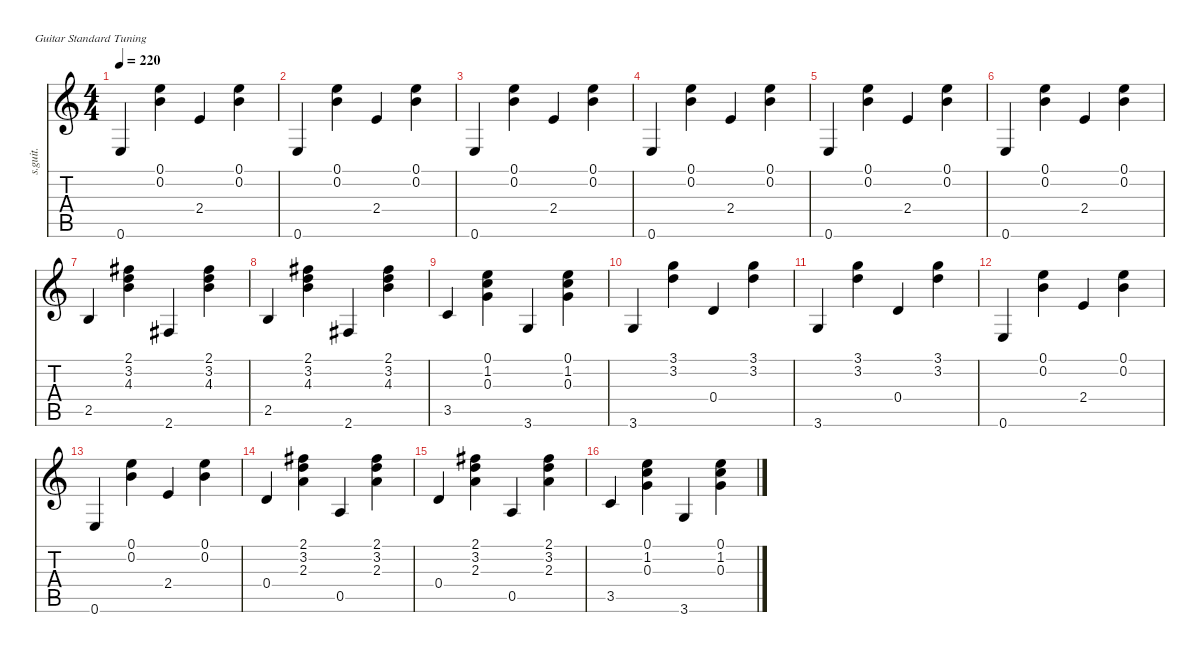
\defaultSystemsLayout 4
\hideDynamics
\bracketExtendMode nobrackets
\track ("Steel Guitar" "s.guit.") {instrument acousticguitarsteel}
\staff {score tabs}
\tuning (E4 B3 G3 D3 A2 E2)
\ts (4 4)
\tempo 220
\clef g2
\ks c
0.6.4{dy mf instrument acousticguitarsteel} (0.1 0.2).4 2.4.4 (0.1 0.2).4 |
0.6.4 (0.1 0.2).4 2.4.4 (0.1 0.2).4 |
0.6.4 (0.1 0.2).4 2.4.4 (0.1 0.2).4 |
0.6.4 (0.1 0.2).4 2.4.4 (0.1 0.2).4 |
0.6.4 (0.1 0.2).4 2.4.4 (0.1 0.2).4 |
0.6.4 (0.1 0.2).4 2.4.4 (0.1 0.2).4 |
2.5.4 (2.1{acc #} 3.2 4.3).4 2.6{acc #}.4 (2.1{acc #} 3.2 4.3).4 |
2.5.4 (2.1{acc #} 3.2 4.3).4 2.6{acc #}.4 (2.1{acc #} 3.2 4.3).4 |
3.5.4 (0.1 1.2 0.3).4 3.6.4 (0.1 1.2 0.3).4 |
3.6.4 (3.1 3.2).4 0.4.4 (3.1 3.2).4 |
3.6.4 (3.1 3.2).4 0.4.4 (3.1 3.2).4 |
0.6.4 (0.1 0.2).4 2.4.4 (0.1 0.2).4 |
0.6.4 (0.1 0.2).4 2.4.4 (0.1 0.2).4 |
0.4.4 (2.1{acc #} 3.2 2.3).4 0.5.4 (2.1{acc #} 3.2 2.3).4 |
0.4.4 (2.1{acc #} 3.2 2.3).4 0.5.4 (2.1{acc #} 3.2 2.3).4 |
3.5.4 (0.1 1.2 0.3).4 3.6.4 (0.1 1.2 0.3).4
